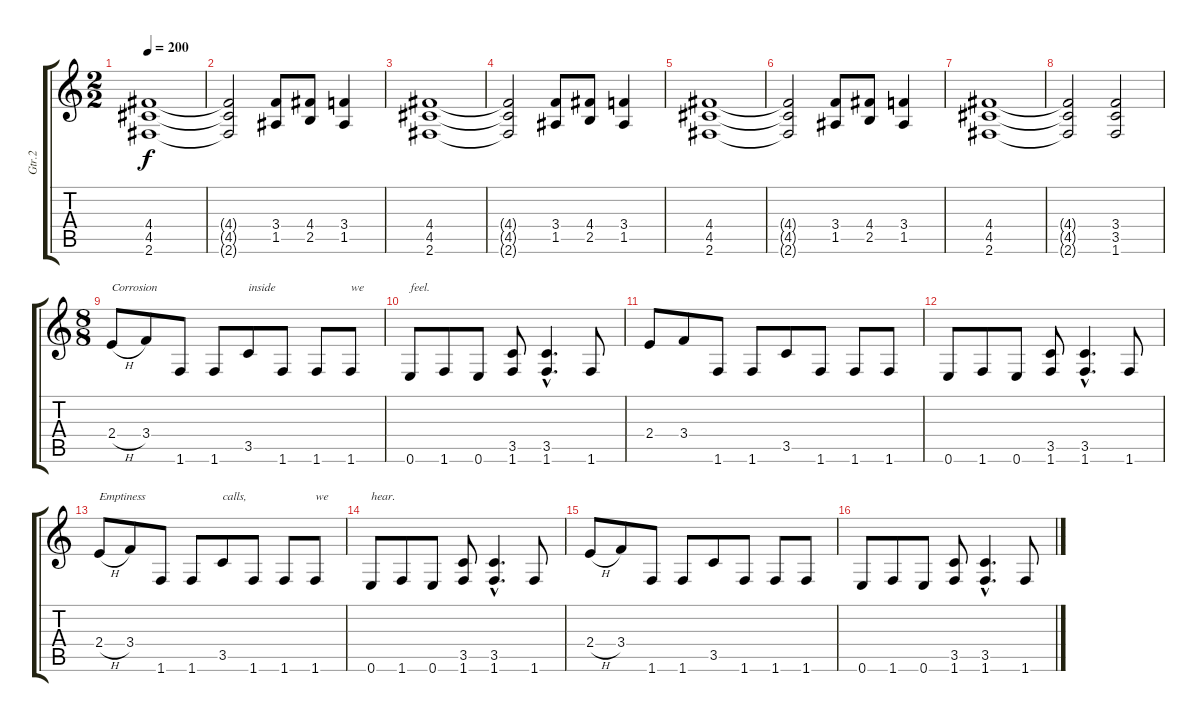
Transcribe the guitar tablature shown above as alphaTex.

\track ("Gtr.2" "Gtr.2") {instrument distortionguitar}
\staff {score tabs}
\tuning (E4 B3 G3 D3 A2 E2) {hide}
\ts (2 2)
\tempo 200
\clef g2
\ks c
(4.4 4.5 2.6).1{dy f} |
(4.4{t} 4.5{t} 2.6{t}).2 (3.4 1.5).8 (4.4 2.5).8 (3.4 1.5).4 |
(4.4 4.5 2.6).1 |
(4.4{t} 4.5{t} 2.6{t}).2 (3.4 1.5).8 (4.4 2.5).8 (3.4 1.5).4 |
(4.4 4.5 2.6).1 |
(4.4{t} 4.5{t} 2.6{t}).2 (3.4 1.5).8 (4.4 2.5).8 (3.4 1.5).4 |
(4.4 4.5 2.6).1 |
(4.4{t} 4.5{t} 2.6{t}).2 (3.4 3.5 1.6).2 |
\ts (8 8)
2.4{h}.8{txt "Corrosion"} 3.4.8 1.6.8 1.6.8 3.5.8{txt "inside"} 1.6.8 1.6.8 1.6.8{txt "we"} |
0.6.8{txt "feel."} 1.6.8 0.6.8 (3.5 1.6).8 (3.5{hac} 1.6{hac}).4{d} 1.6.8 |
2.4.8 3.4.8 1.6.8 1.6.8 3.5.8 1.6.8 1.6.8 1.6.8 |
0.6.8 1.6.8 0.6.8 (3.5 1.6).8 (3.5{hac} 1.6{hac}).4{d} 1.6.8 |
2.4{h}.8{txt "Emptiness"} 3.4.8 1.6.8 1.6.8 3.5.8{txt "calls,"} 1.6.8 1.6.8 1.6.8{txt "we"} |
0.6.8{txt "hear."} 1.6.8 0.6.8 (3.5 1.6).8 (3.5{hac} 1.6{hac}).4{d} 1.6.8 |
2.4{h}.8 3.4.8 1.6.8 1.6.8 3.5.8 1.6.8 1.6.8 1.6.8 |
0.6.8 1.6.8 0.6.8 (3.5 1.6).8 (3.5{hac} 1.6{hac}).4{d} 1.6.8
